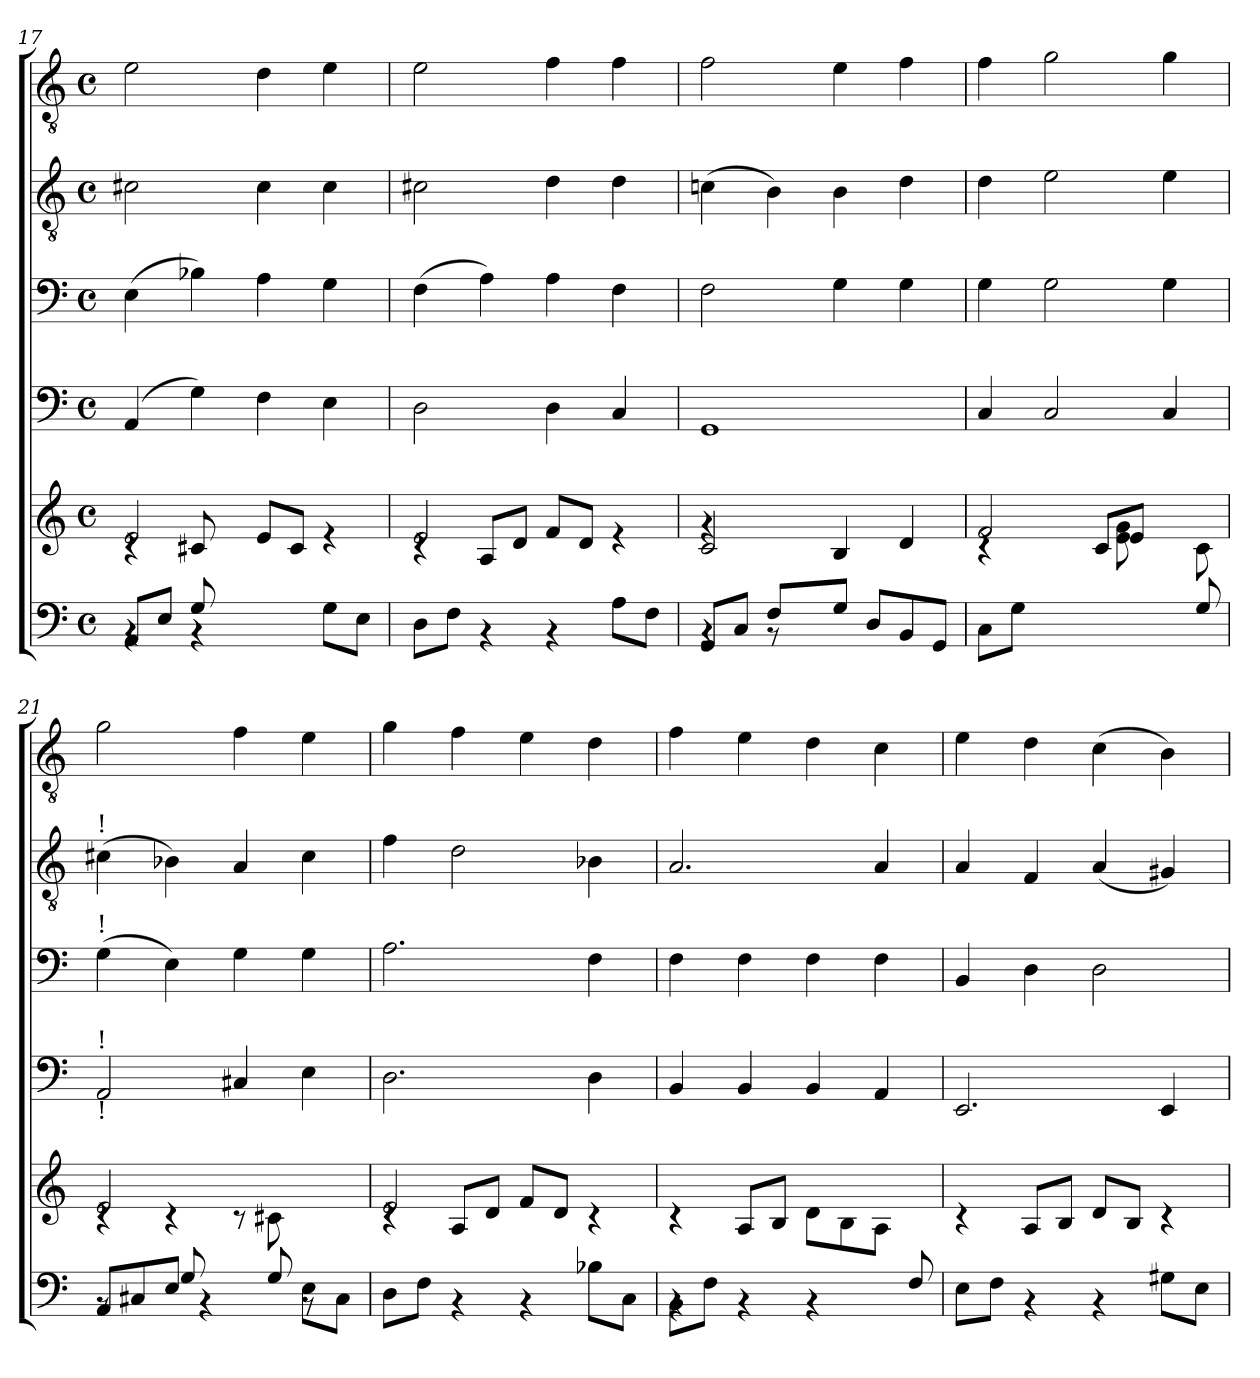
**kern	**kern	**kern	**kern	**kern	**kern
*part5	*part5	*part4	*part3	*part2	*part1
*staff6	*staff5	*staff4	*staff3	*staff2	*staff1
*clefF4	*clefG2	*clefF4	*clefF4	*clefGv2	*clefGv2
*k[]	*k[]	*k[]	*k[]	*k[]	*k[]
*C:	*C:	*C:	*C:	*C:	*C:
*M4/4	*M4/4	*M4/4	*M4/4	*M4/4	*M4/4
*met(c)	*met(c)	*met(c)	*met(c)	*met(c)	*met(c)
=17	=17	=17	=17	=17	=17
*^	*^	*	*	*	*
*	*	*	*^	*	*	*	*
8AA/L	4rAA	2e/	4rB	4ryy	(4AA/	(>4E\	2c#X\	2e\
8E/J	.	.	.	.	.	.	.	.
8G/	4rAA	.	2.ryy	8c#X/	4G\)	4B-X\)	.	.
2ryy	.	.	.	2ryy	.	.	.	.
.	4ryy	8e/L	.	.	4F\	4A\	4c#\	4d\
.	.	8c#/J	.	.	.	.	.	.
.	8G\L	4re	.	.	4E\	4G\	4c#\	4e\
8ryy	8E\J	.	.	8ryy	.	.	.	.
*v	*v	*	*	*	*	*	*	*
*	*	*v	*v	*	*	*	*
=18	=18	=18	=18	=18	=18	=18
8D\L	4rB	2e/	2D\	(>4F\	2c#X\	2e\
8F\J	.	.	.	.	.	.
4rAA	8A/L	.	.	4A\)	.	.
.	8d/J	.	.	.	.	.
4rAA	8f/L	2ryy	4D\	4A\	4d\	4f\
.	8d/J	.	.	.	.	.
8A\L	4re	.	4C/	4F\	4d\	4f\
8F\J	.	.	.	.	.	.
!!LO:LB:g=z
=19	=19	=19	=19	=19	=19	=19
*^	*	*	*	*	*	*
8GG/L	4rAA	2c/	4rf	1GG	2F\	(>4cn\	2f\
8C/J	.	.	.	.	.	.	.
8F/L	8rAA	.	2.ryy	.	.	4B\)	.
8ryy	2ryy	.	.	.	.	.	.
8G/J	.	4B/	.	.	4G\	4B\	4e\
8D/L	.	.	.	.	.	.	.
8BB/	.	4d/	.	.	4G\	4d\	4f\
8GG/J	8ryy	.	.	.	.	.	.
*v	*v	*	*	*	*	*	*
=20	=20	=20	=20	=20	=20	=20
*	*	*^	*	*	*	*
8C\L	2f/	4rc	2ryy	4C/	4G\	4d\	4f\
8G\J	.	.	.	.	.	.	.
2ryy	.	2.ryy	.	2C/	2G\	2e\	2g\
.	8c/L	.	8ryy	.	.	.	.
.	8e/J	.	8e\ 8g\	.	.	.	.
8ryy	4ryy	.	8ryy	4C/	4G\	4e\	4g\
8G/	.	.	8c\	.	.	.	.
=21	=21	=21	=21	=21	=21	=21	=21
*^	*	*	*	*	*	*	*
*	*^	*	*	*	*	*	*	*
!	!	!	!	!	!	!	!	!LO:TX:a:t=!	!
!	!	!	!	!	!	!	!LO:TX:a:t=!	!	!
!	!	!	!	!	!	!LO:TX:a:t=!	!	!	!
!	!	!	!	!	!	!LO:TX:b:t=!	!	!	!
8AA/L	8rAA	4ryy	2e/	4rc	2ryy	2AA/	(>4G\	(>4c#X\	2g\
8C#X/	2ryy	.	.	.	.	.	.	.	.
8E/J	.	8G/	.	4rc	.	.	4E\)	4B-X\)	.
4rAA	.	2ryy	.	.	.	.	.	.	.
.	.	.	8rc	4ryy	8ryy	4C#X/	4G\	4A/	4f\
8G/	8ryy	.	4ryy	.	8c#X\	.	.	.	.
8rAA	8E\L	.	.	4ryy	4ryy	4E\	4G\	4c#\	4e\
8ryy	8C#\J	8ryy	8ryy	.	.	.	.	.	.
*v	*v	*v	*	*	*	*	*	*	*
*	*	*v	*v	*	*	*	*
=22	=22	=22	=22	=22	=22	=22
8D\L	4rB	2e/	2.D\	2.A\	4f\	4g\
8F\J	.	.	.	.	.	.
4rAA	8A/L	.	.	.	2d\	4f\
.	8d/J	.	.	.	.	.
4rAA	8f/L	2ryy	.	.	.	4e\
.	8d/J	.	.	.	.	.
8B-X\L	4rc	.	4D\	4F\	4B-X\	4d\
8C\J	.	.	.	.	.	.
=23	=23	=23	=23	=23	=23	=23
*^	*	*	*	*	*	*
8BB\L	4rAA	4rc	4ryy	4BB/	4F\	2.A/	4f\
8F\J	.	.	.	.	.	.	.
2ryy	4rAA	8ryy	8A/L	4BB/	4F\	.	4e\
.	.	2ryy	8B/J	.	.	.	.
.	4rAA	.	8d\L	4BB/	4F\	.	4d\
.	.	.	8B\	.	.	.	.
8ryy	4ryy	.	8A\J	4AA/	4F\	4A/	4c\
8F/	.	8ryy	8ryy	.	.	.	.
*v	*v	*	*	*	*	*	*
*	*v	*v	*	*	*	*
=24	=24	=24	=24	=24	=24
8E\L	4rB	2.EE/	4BB/	4A/	4e\
8F\J	.	.	.	.	.
4rAA	8A/L	.	4D\	4F/	4d\
.	8B/J	.	.	.	.
4rAA	8d/L	.	2D\	(<4A/	(>4c\
.	8B/J	.	.	.	.
8G#X\L	4rB	4EE/	.	4G#X/)	4B\)
8E\J	.	.	.	.	.
=	=	=	=	=	=
*-	*-	*-	*-	*-	*-
